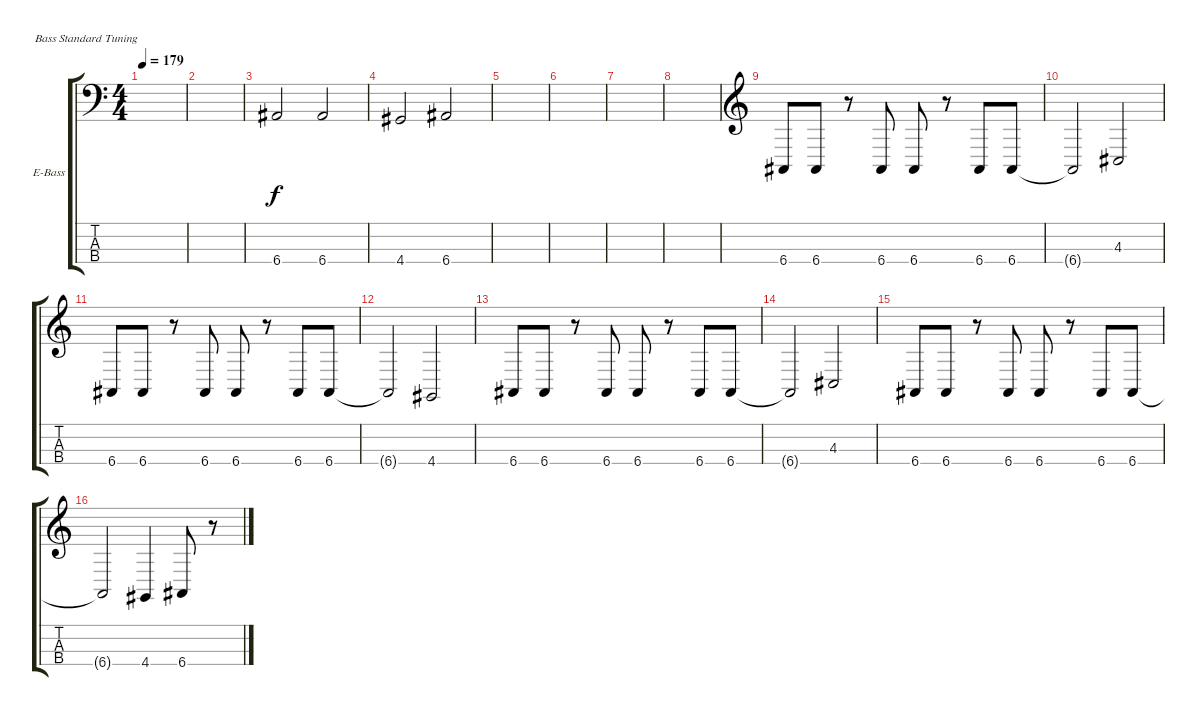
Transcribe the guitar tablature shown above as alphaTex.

\defaultSystemsLayout 4
\bracketExtendMode groupsimilarinstruments
\firstSystemTrackNameOrientation horizontal
\otherSystemsTrackNameOrientation horizontal
\track ("Electric Bass" "E-Bass") {instrument electricbassfinger}
\staff {score tabs}
\tuning (G2 D2 A1 E1)
\ts (4 4)
\tempo 179
\clef f4
\ks c
|
|
6.4.2 6.4.2 |
4.4.2 6.4.2 |
|
|
|
|
\clef g2
6.4.8 6.4.8 r.8 6.4.8 6.4.8 r.8 6.4.8 6.4.8 |
6.4{t}.2 4.3.2 |
6.4.8 6.4.8 r.8 6.4.8 6.4.8 r.8 6.4.8 6.4.8 |
6.4{t}.2 4.4.2 |
6.4.8 6.4.8 r.8 6.4.8 6.4.8 r.8 6.4.8 6.4.8 |
6.4{t}.2 4.3.2 |
6.4.8 6.4.8 r.8 6.4.8 6.4.8 r.8 6.4.8 6.4.8 |
6.4{t}.2 4.4.4 6.4.8 r.8
